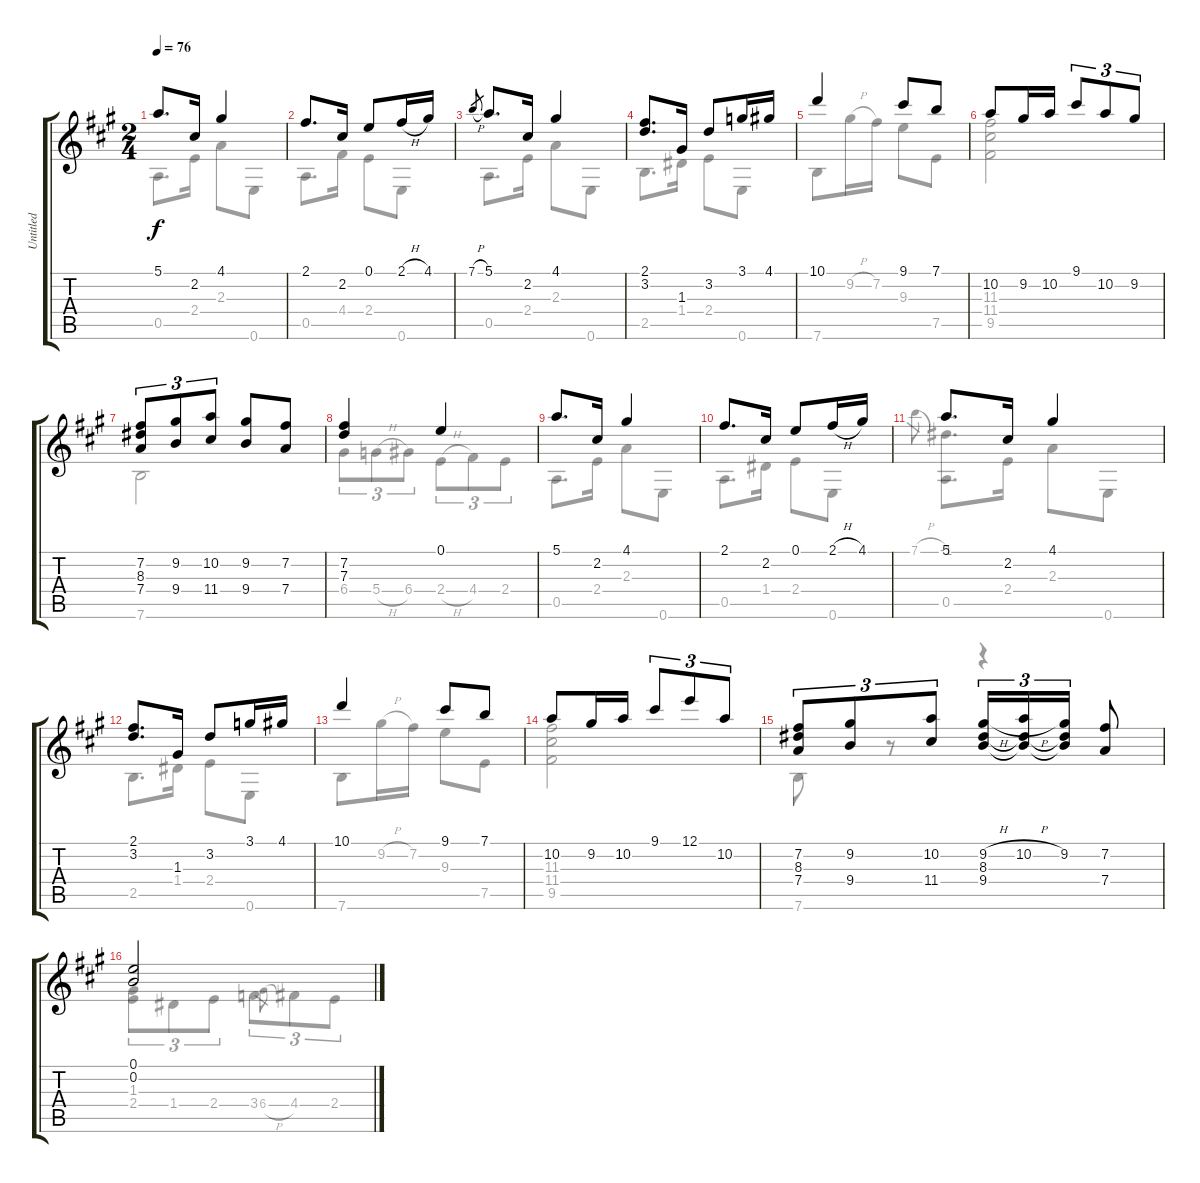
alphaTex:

\track ("Untitled" "Untitled") {instrument acousticguitarnylon}
\staff {score tabs}
\tuning (E4 B3 G3 D3 A2 E2) {hide}
\voice
\ts (2 4)
\tempo 76
\clef g2
\ks a
5.1.8{d dy f instrument acousticguitarnylon} 2.2.16 4.1.4 |
2.1.8{d} 2.2.16 0.1.8 2.1{h}.16 4.1.16 |
7.1{h}.8{gr} 5.1.8{d} 2.2.16 4.1.4 |
(2.1 3.2).8{d} 1.3.16 3.2.8 3.1.16 4.1.16 |
10.1.4 9.1.8 7.1.8 |
10.2.8 9.2.16 10.2.16 9.1.8{tu (3 2)} 10.2.8{tu (3 2)} 9.2.8{tu (3 2)} |
(7.2 8.3 7.4).8{tu (3 2)} (9.2 9.4).8{tu (3 2)} (10.2 11.4).8{tu (3 2)} (9.2 9.4).8 (7.2 7.4).8 |
(7.2 7.3).4 0.1.4 |
5.1.8{d} 2.2.16 4.1.4 |
2.1.8{d} 2.2.16 0.1.8 2.1{h}.16 4.1.16 |
5.1.8{d} 2.2.16 4.1.4 |
(2.1 3.2).8{d} 1.3.16 3.2.8 3.1.16 4.1.16 |
10.1.4 9.1.8 7.1.8 |
10.2.8 9.2.16 10.2.16 9.1.8{tu (3 2)} 12.1.8{tu (3 2)} 10.2.8{tu (3 2)} |
(7.2 8.3 7.4).8{tu (3 2)} (9.2 9.4).8{tu (3 2)} (10.2 11.4).8{tu (3 2)} (9.2{h} 8.3 9.4).16{tu (3 2)} (10.2{h} 8.3{t} 9.4{t}).16{tu (3 2)} (9.2 8.3{t} 9.4{t}).16{tu (3 2)} (7.2 7.4).8 |
(0.1 0.2).2
\voice
\clef g2
\ottava regular
\simile none
\ks a
0.5.8{d dy f} 2.4.16 2.3.8 0.6.8 |
0.5.8{d} 4.4.16 2.4.8 0.6.8 |
0.5.8{d} 2.4.16 2.3.8 0.6.8 |
2.5.8{d} 1.4.16 2.4.8 0.6.8 |
7.6.8 9.2{h}.16 7.2.16 9.3.8 7.5.8 |
(11.3 11.4 9.5).2 |
7.6.2 |
6.4.8{tu (3 2)} 5.4{h}.8{tu (3 2)} 6.4.8{tu (3 2)} 2.4{h}.8{tu (3 2)} 4.4.8{tu (3 2)} 2.4.8{tu (3 2)} |
0.5.8{d} 2.4.16 2.3.8 0.6.8 |
0.5.8{d} 1.4.16 2.4.8 0.6.8 |
7.1{h}.8{gr} (-1.1 0.5).8{d} 2.4.16 2.3.8 0.6.8 |
2.5.8{d} 1.4.16 2.4.8 0.6.8 |
7.6.8 9.2{h}.16 7.2.16 9.3.8 7.5.8 |
(11.3 11.4 9.5).2 |
7.6.8 r.8 r.4 |
(1.3 2.4).8{tu (3 2)} 1.4.8{tu (3 2)} 2.4.8{tu (3 2)} 3.4.8{tu (3 2)} 6.4{h}.8{gr} 4.4.8{tu (3 2)} 2.4.8{tu (3 2)}
